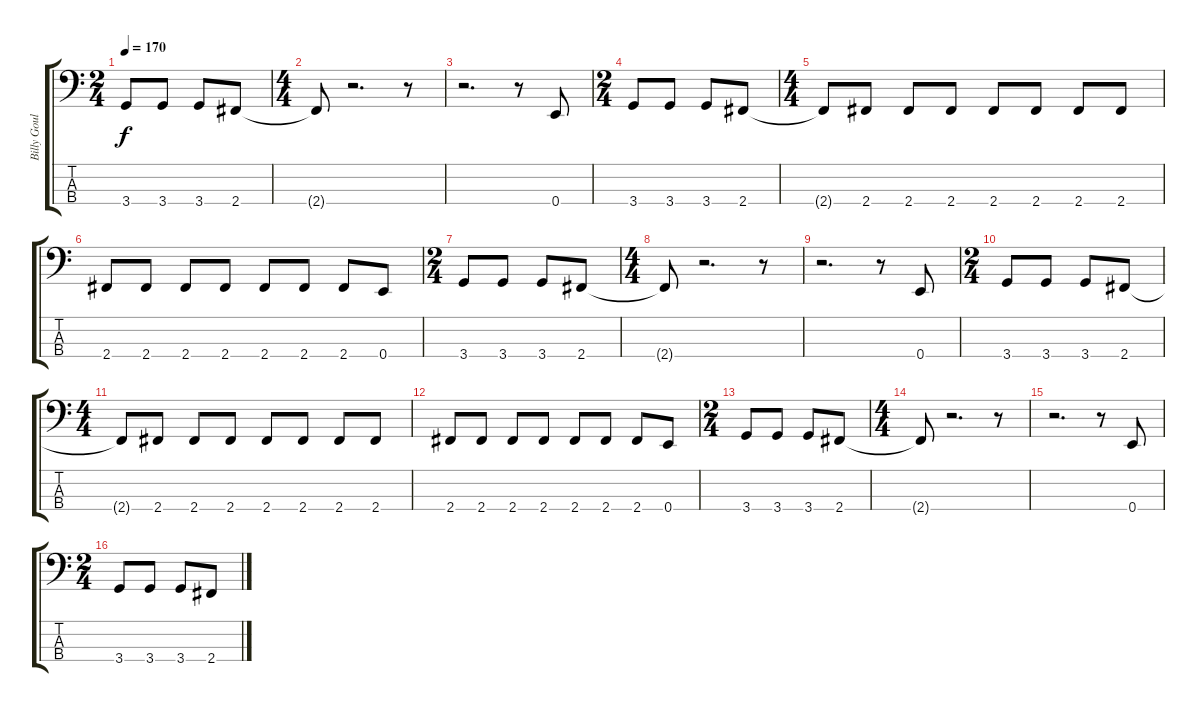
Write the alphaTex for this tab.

\track ("Billy Gould" "Billy Goul") {instrument electricbassfinger}
\staff {score tabs}
\tuning (G2 D2 A1 E1) {hide}
\ts (2 4)
\tempo 170
\clef f4
\ks c
3.4.8{dy f} 3.4.8 3.4.8 2.4.8 |
\ts (4 4)
2.4{t}.8 r.2{d} r.8 |
r.2{d} r.8 0.4.8 |
\ts (2 4)
3.4.8 3.4.8 3.4.8 2.4.8 |
\ts (4 4)
2.4{t}.8 2.4.8 2.4.8 2.4.8 2.4.8 2.4.8 2.4.8 2.4.8 |
2.4.8 2.4.8 2.4.8 2.4.8 2.4.8 2.4.8 2.4.8 0.4.8 |
\ts (2 4)
3.4.8 3.4.8 3.4.8 2.4.8 |
\ts (4 4)
2.4{t}.8 r.2{d} r.8 |
r.2{d} r.8 0.4.8 |
\ts (2 4)
3.4.8 3.4.8 3.4.8 2.4.8 |
\ts (4 4)
2.4{t}.8 2.4.8 2.4.8 2.4.8 2.4.8 2.4.8 2.4.8 2.4.8 |
2.4.8 2.4.8 2.4.8 2.4.8 2.4.8 2.4.8 2.4.8 0.4.8 |
\ts (2 4)
3.4.8 3.4.8 3.4.8 2.4.8 |
\ts (4 4)
2.4{t}.8 r.2{d} r.8 |
r.2{d} r.8 0.4.8 |
\ts (2 4)
3.4.8 3.4.8 3.4.8 2.4.8
